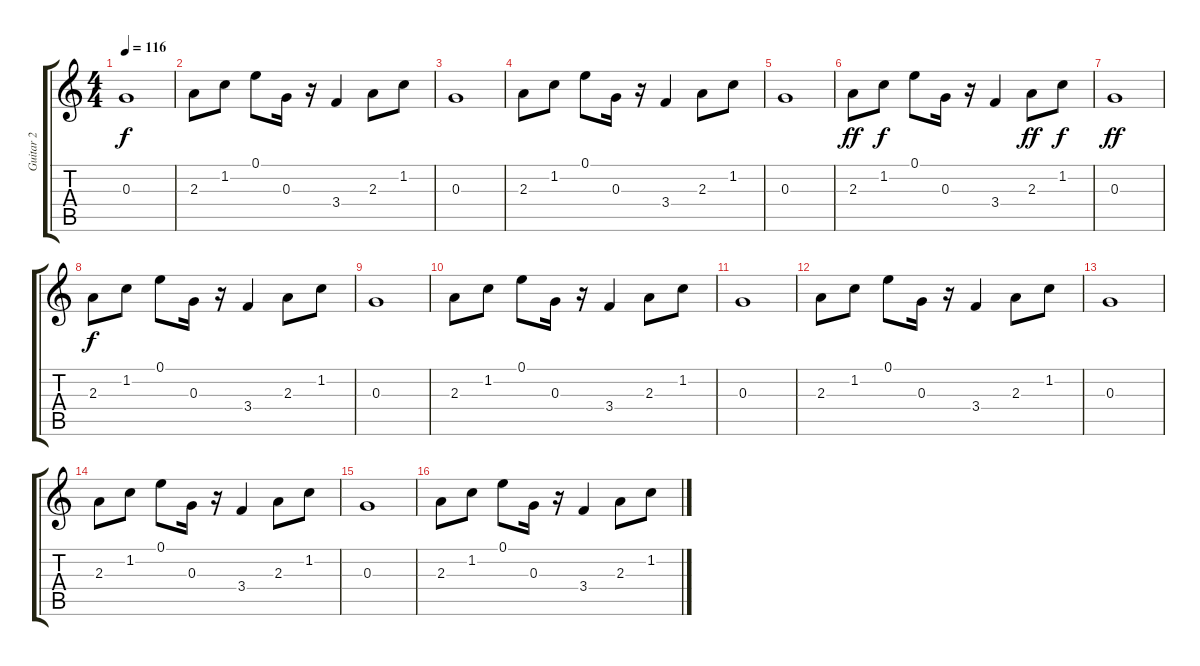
\track ("Guitar 2" "Guitar 2") {instrument electricguitarclean}
\staff {score tabs}
\tuning (E4 B3 G3 D3 A2 E2) {hide}
\ts (4 4)
\tempo 116
\clef g2
\ks c
0.3.1{dy f} |
2.3.8 1.2.8 0.1.8 0.3.16 r.16 3.4.4 2.3.8 1.2.8 |
0.3.1 |
2.3.8 1.2.8 0.1.8 0.3.16 r.16 3.4.4 2.3.8 1.2.8 |
0.3.1 |
2.3.8{dy ff} 1.2.8{dy f} 0.1.8 0.3.16 r.16 3.4.4 2.3.8{dy ff} 1.2.8{dy f} |
0.3.1{dy ff} |
2.3.8{dy f} 1.2.8 0.1.8 0.3.16 r.16 3.4.4 2.3.8 1.2.8 |
0.3.1 |
2.3.8 1.2.8 0.1.8 0.3.16 r.16 3.4.4 2.3.8 1.2.8 |
0.3.1 |
2.3.8 1.2.8 0.1.8 0.3.16 r.16 3.4.4 2.3.8 1.2.8 |
0.3.1 |
2.3.8 1.2.8 0.1.8 0.3.16 r.16 3.4.4 2.3.8 1.2.8 |
0.3.1 |
2.3.8 1.2.8 0.1.8 0.3.16 r.16 3.4.4 2.3.8 1.2.8
